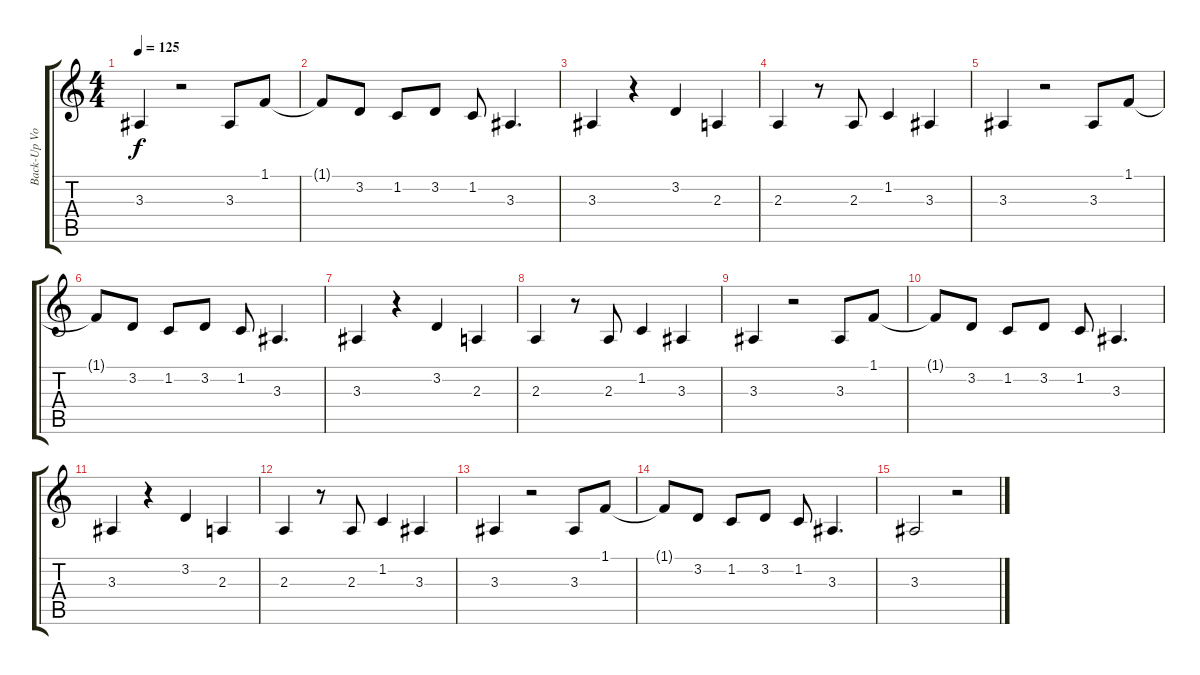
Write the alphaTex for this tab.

\track ("Back-Up Vocals" "Back-Up Vo") {instrument tenorsax}
\staff {score tabs}
\tuning (E4 B3 G3 D3 A2 E2) {hide}
\ts (4 4)
\tempo 125
\clef g2
\ks c
3.3.4{dy f} r.2 3.3.8 1.1.8 |
1.1{t}.8 3.2.8 1.2.8 3.2.8 1.2.8 3.3.4{d} |
3.3.4 r.4 3.2.4 2.3.4 |
2.3.4 r.8 2.3.8 1.2.4 3.3.4 |
3.3.4 r.2 3.3.8 1.1.8 |
1.1{t}.8 3.2.8 1.2.8 3.2.8 1.2.8 3.3.4{d} |
3.3.4 r.4 3.2.4 2.3.4 |
2.3.4 r.8 2.3.8 1.2.4 3.3.4 |
3.3.4 r.2 3.3.8 1.1.8 |
1.1{t}.8 3.2.8 1.2.8 3.2.8 1.2.8 3.3.4{d} |
3.3.4 r.4 3.2.4 2.3.4 |
2.3.4 r.8 2.3.8 1.2.4 3.3.4 |
3.3.4 r.2 3.3.8 1.1.8 |
1.1{t}.8 3.2.8 1.2.8 3.2.8 1.2.8 3.3.4{d} |
3.3.2 r.2
